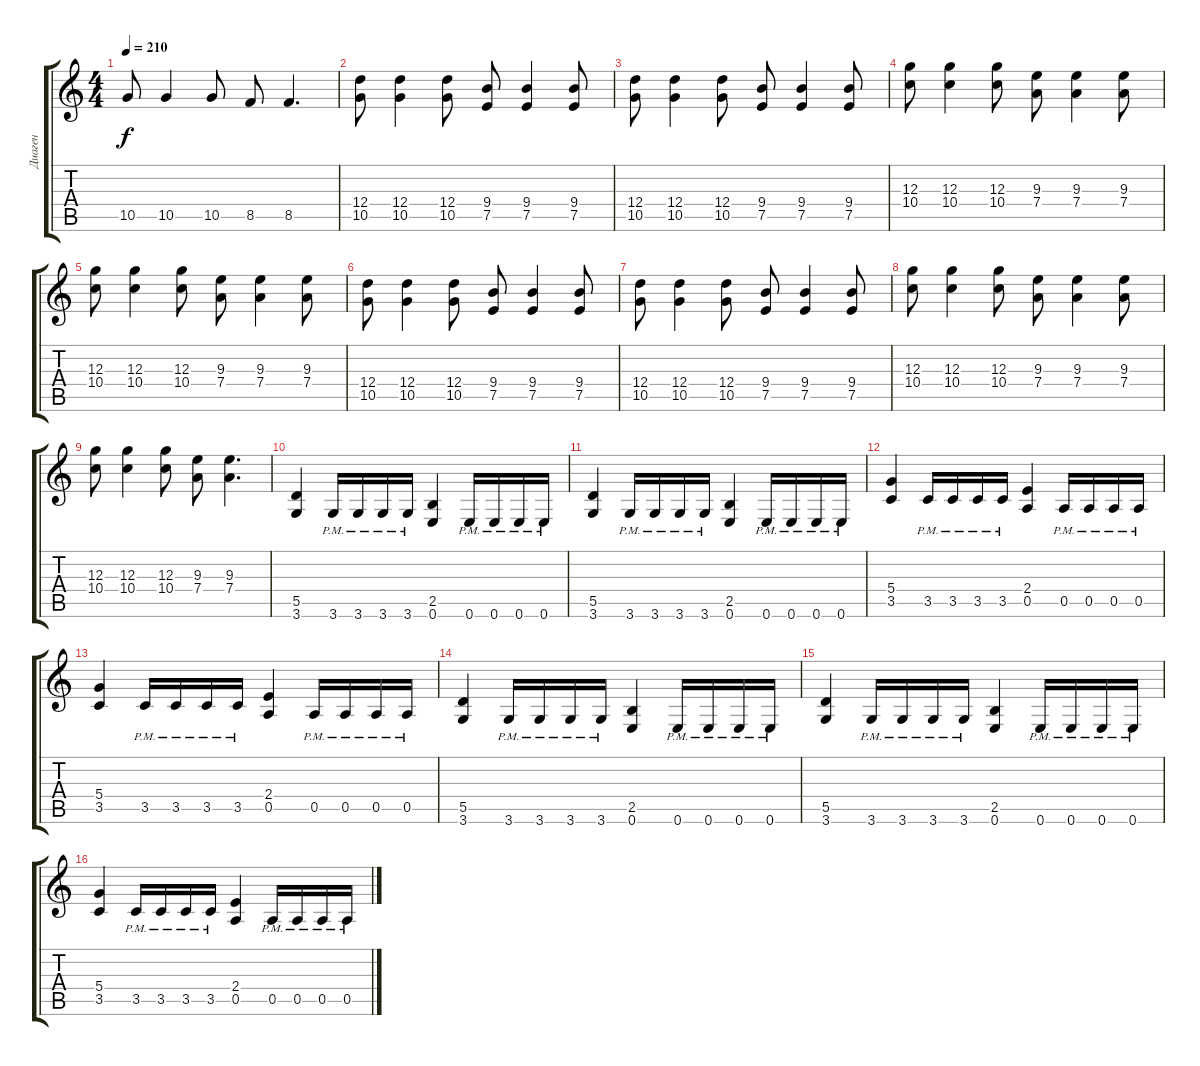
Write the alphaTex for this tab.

\track ("Диаген" "Диаген") {instrument distortionguitar}
\staff {score tabs}
\tuning (E4 B3 G3 D3 A2 E2) {hide}
\ts (4 4)
\tempo 210
\clef g2
\ks c
10.5.8{dy f} 10.5.4 10.5.8 8.5.8 8.5.4{d} |
(12.4 10.5).8 (12.4 10.5).4 (12.4 10.5).8 (9.4 7.5).8 (9.4 7.5).4 (9.4 7.5).8 |
(12.4 10.5).8 (12.4 10.5).4 (12.4 10.5).8 (9.4 7.5).8 (9.4 7.5).4 (9.4 7.5).8 |
(12.3 10.4).8 (12.3 10.4).4 (12.3 10.4).8 (9.3 7.4).8 (9.3 7.4).4 (9.3 7.4).8 |
(12.3 10.4).8 (12.3 10.4).4 (12.3 10.4).8 (9.3 7.4).8 (9.3 7.4).4 (9.3 7.4).8 |
(12.4 10.5).8 (12.4 10.5).4 (12.4 10.5).8 (9.4 7.5).8 (9.4 7.5).4 (9.4 7.5).8 |
(12.4 10.5).8 (12.4 10.5).4 (12.4 10.5).8 (9.4 7.5).8 (9.4 7.5).4 (9.4 7.5).8 |
(12.3 10.4).8 (12.3 10.4).4 (12.3 10.4).8 (9.3 7.4).8 (9.3 7.4).4 (9.3 7.4).8 |
(12.3 10.4).8 (12.3 10.4).4 (12.3 10.4).8 (9.3 7.4).8 (9.3 7.4).4{d} |
(5.5 3.6).4 3.6{pm}.16 3.6{pm}.16 3.6{pm}.16 3.6{pm}.16 (2.5 0.6).4 0.6{pm}.16 0.6{pm}.16 0.6{pm}.16 0.6{pm}.16 |
(5.5 3.6).4 3.6{pm}.16 3.6{pm}.16 3.6{pm}.16 3.6{pm}.16 (2.5 0.6).4 0.6{pm}.16 0.6{pm}.16 0.6{pm}.16 0.6{pm}.16 |
(5.4 3.5).4 3.5{pm}.16 3.5{pm}.16 3.5{pm}.16 3.5{pm}.16 (2.4 0.5).4 0.5{pm}.16 0.5{pm}.16 0.5{pm}.16 0.5{pm}.16 |
(5.4 3.5).4 3.5{pm}.16 3.5{pm}.16 3.5{pm}.16 3.5{pm}.16 (2.4 0.5).4 0.5{pm}.16 0.5{pm}.16 0.5{pm}.16 0.5{pm}.16 |
(5.5 3.6).4 3.6{pm}.16 3.6{pm}.16 3.6{pm}.16 3.6{pm}.16 (2.5 0.6).4 0.6{pm}.16 0.6{pm}.16 0.6{pm}.16 0.6{pm}.16 |
(5.5 3.6).4 3.6{pm}.16 3.6{pm}.16 3.6{pm}.16 3.6{pm}.16 (2.5 0.6).4 0.6{pm}.16 0.6{pm}.16 0.6{pm}.16 0.6{pm}.16 |
(5.4 3.5).4 3.5{pm}.16 3.5{pm}.16 3.5{pm}.16 3.5{pm}.16 (2.4 0.5).4 0.5{pm}.16 0.5{pm}.16 0.5{pm}.16 0.5{pm}.16
